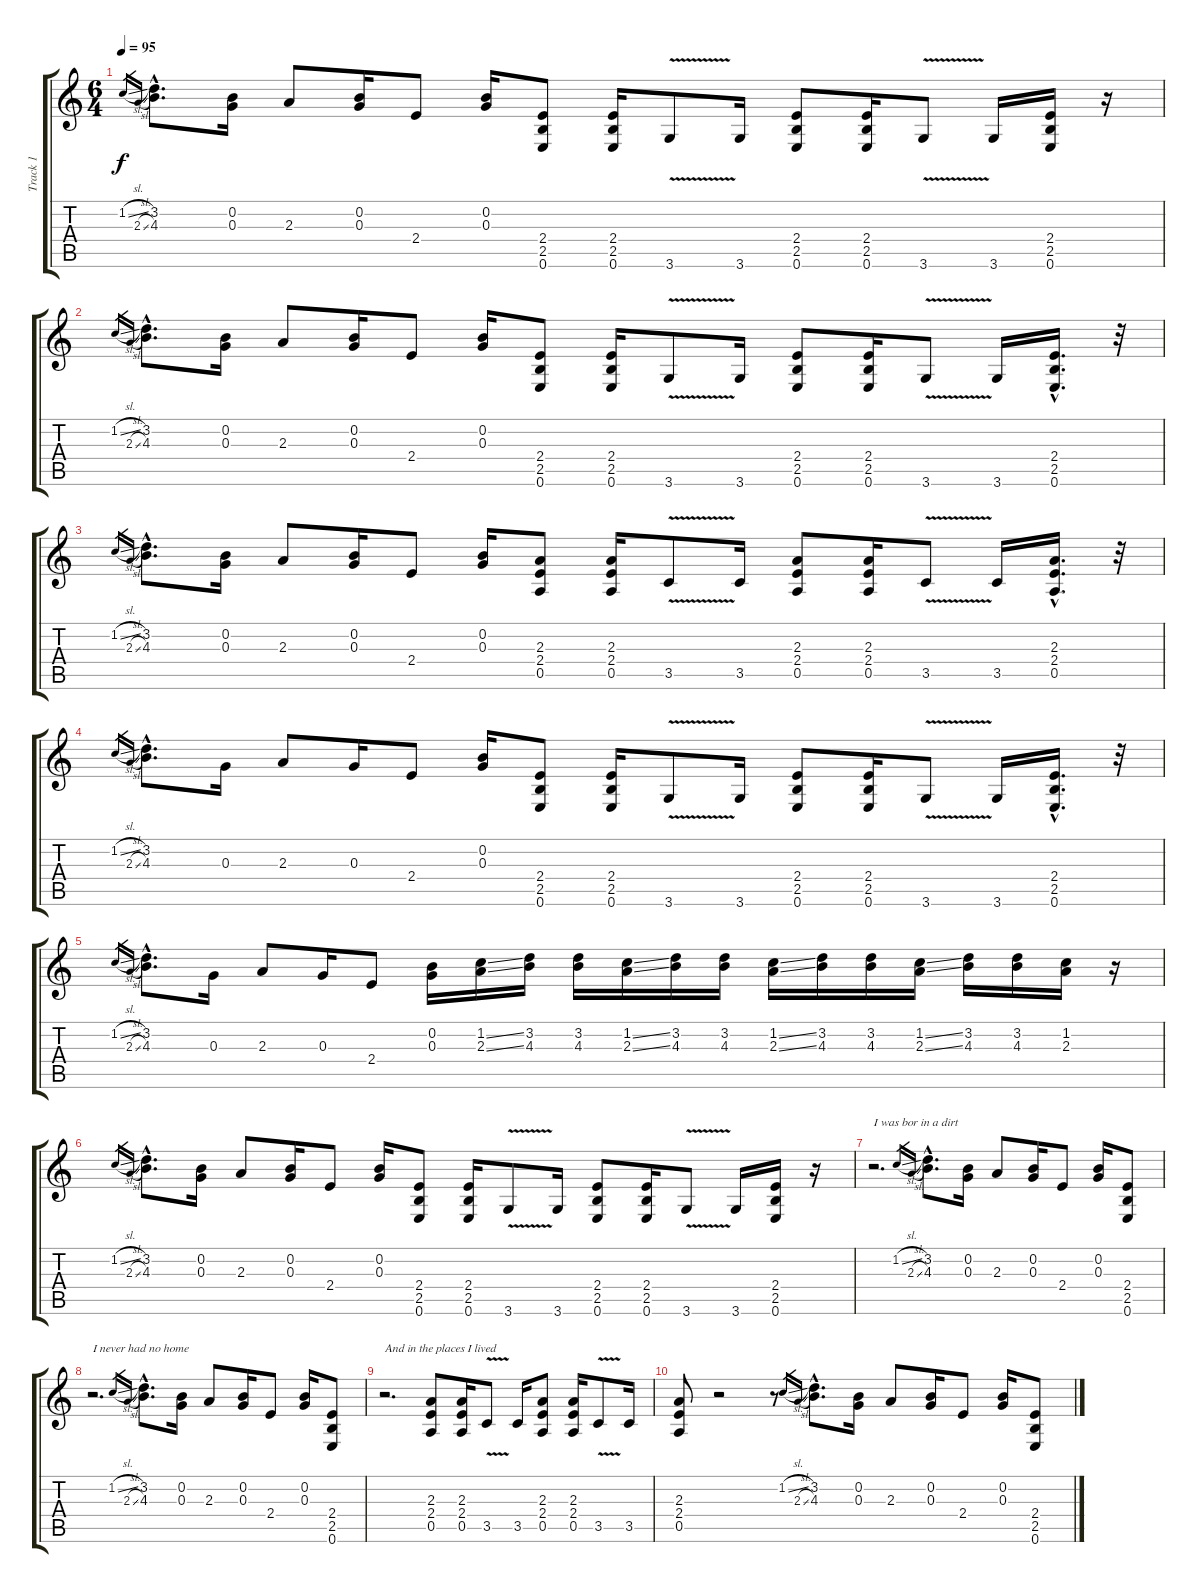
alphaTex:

\track ("Track 1" "Track 1") {instrument acousticguitarsteel}
\staff {score tabs}
\tuning (E4 B3 G3 D3 A2 E2) {hide}
\ts (6 4)
\tempo 95
\clef g2
\ks c
1.2{sl}.16{gr dy f instrument acousticguitarsteel} 2.3{sl}.16{gr} (3.2{hac} 4.3{hac}).8{d} (0.2 0.3).16 2.3.8 (0.2 0.3).16 2.4.8 (0.2 0.3).16 (2.4 2.5 0.6).8 (2.4 2.5 0.6).16 3.6{v}.8 3.6.16 (2.4 2.5 0.6).8 (2.4 2.5 0.6).16 3.6{v}.8 3.6.16 (2.4 2.5 0.6).16 r.16 |
1.2{sl}.16{gr} 2.3{sl}.16{gr} (3.2{hac} 4.3{hac}).8{d} (0.2 0.3).16 2.3.8 (0.2 0.3).16 2.4.8 (0.2 0.3).16 (2.4 2.5 0.6).8 (2.4 2.5 0.6).16 3.6{v}.8 3.6.16 (2.4 2.5 0.6).8 (2.4 2.5 0.6).16 3.6{v}.8 3.6.16 (2.4{hac} 2.5{hac} 0.6{hac}).16{d} r.32 |
1.2{sl}.16{gr} 2.3{sl}.16{gr} (3.2{hac} 4.3{hac}).8{d} (0.2 0.3).16 2.3.8 (0.2 0.3).16 2.4.8 (0.2 0.3).16 (2.3 2.4 0.5).8 (2.3 2.4 0.5).16 3.5{v}.8 3.5.16 (2.3 2.4 0.5).8 (2.3 2.4 0.5).16 3.5{v}.8 3.5.16 (2.3{hac} 2.4{hac} 0.5{hac}).16{d} r.32 |
1.2{sl}.16{gr} 2.3{sl}.16{gr} (3.2{hac} 4.3{hac}).8{d} 0.3.16 2.3.8 0.3.16 2.4.8 (0.2 0.3).16 (2.4 2.5 0.6).8 (2.4 2.5 0.6).16 3.6{v}.8 3.6.16 (2.4 2.5 0.6).8 (2.4 2.5 0.6).16 3.6{v}.8 3.6.16 (2.4{hac} 2.5{hac} 0.6{hac}).16{d} r.32 |
1.2{sl}.16{gr} 2.3{sl}.16{gr} (3.2{hac} 4.3{hac}).8{d} 0.3.16 2.3.8 0.3.16 2.4.8 (0.2 0.3).16 (1.2{ss} 2.3{ss}).16 (3.2 4.3).16 (3.2 4.3).16 (1.2{ss} 2.3{ss}).16 (3.2 4.3).16 (3.2 4.3).16 (1.2{ss} 2.3{ss}).16 (3.2 4.3).16 (3.2 4.3).16 (1.2{ss} 2.3{ss}).16 (3.2 4.3).16 (3.2 4.3).16 (1.2 2.3).16 r.16 |
1.2{sl}.16{gr} 2.3{sl}.16{gr} (3.2{hac} 4.3{hac}).8{d} (0.2 0.3).16 2.3.8 (0.2 0.3).16 2.4.8 (0.2 0.3).16 (2.4 2.5 0.6).8 (2.4 2.5 0.6).16 3.6{v}.8 3.6.16 (2.4 2.5 0.6).8 (2.4 2.5 0.6).16 3.6{v}.8 3.6.16 (2.4 2.5 0.6).16 r.16 |
r.2{d txt "I was bor in a dirt"} 1.2{sl}.16{gr} 2.3{sl}.16{gr} (3.2{hac} 4.3{hac}).8{d} (0.2 0.3).16 2.3.8 (0.2 0.3).16 2.4.8 (0.2 0.3).16 (2.4 2.5 0.6).8 |
r.2{d txt "I never had no home"} 1.2{sl}.16{gr} 2.3{sl}.16{gr} (3.2{hac} 4.3{hac}).8{d} (0.2 0.3).16 2.3.8 (0.2 0.3).16 2.4.8 (0.2 0.3).16 (2.4 2.5 0.6).8 |
r.2{d txt "And in the places I lived"} (2.3 2.4 0.5).8 (2.3 2.4 0.5).16 3.5{v}.8 3.5.16 (2.3 2.4 0.5).8 (2.3 2.4 0.5).16 3.5{v}.8 3.5.16 |
(2.3 2.4 0.5).8 r.2 r.8 1.2{sl}.16{gr} 2.3{sl}.16{gr} (3.2{hac} 4.3{hac}).8{d} (0.2 0.3).16 2.3.8 (0.2 0.3).16 2.4.8 (0.2 0.3).16 (2.4 2.5 0.6).8
